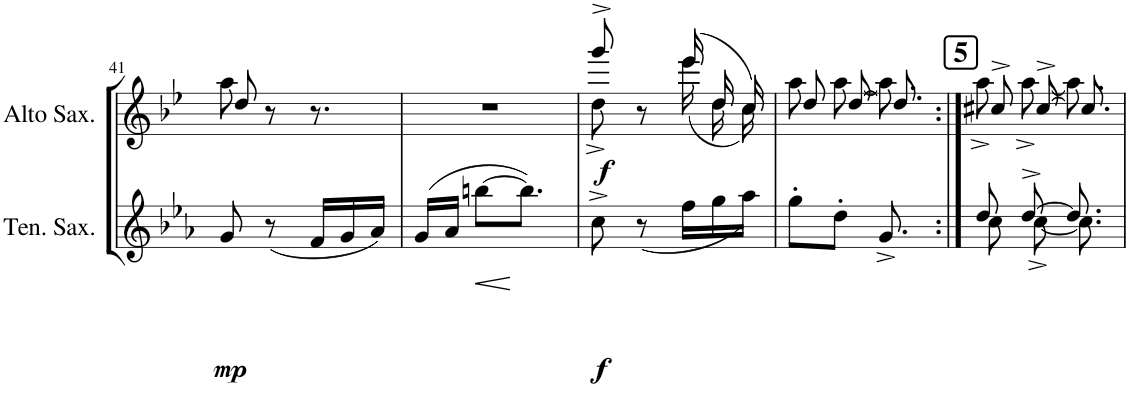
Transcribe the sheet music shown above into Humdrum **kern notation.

**kern	**dynam	**kern	**dynam
*part2	*part2	*part1	*part1
*staff2	*staff2	*staff1	*staff1
*I"Tenor Saxophone	*	*I"Alto Saxophone	*
*I'Ten. Sax.	*	*I'Alto Sax.	*
!!LO:PB:g=z
*clefG2	*	*clefG2	*
*Trd1c2	*	*Trd5c9	*
*k[b-e-a-]	*	*k[b-e-]	*
*M7/16	*	*M7/16	*
=41	=41	=41	=41
*	*	*^	*
!	!LO:DY:b	!	!	!
8g/	mp	8dd/	8aa\	.
(8r	.	8r	4ryy	.
16f/LL	.	8.r	.	.
16g/	.	.	.	.
16a-/JJ)	.	.	16ryy	.
*	*	*v	*v	*
=42	=42	=42	=42
(16g/LL	.	4..r	.
16a-/JJ	.	.	.
!	!LO:HP:b	!	!
[8bbn\L	<	.	.
8.bb\J])	[	.	.
=43	=43	=43	=43
*	*	*^	*
!	!LO:DY:b	!	!	!LO:DY:b
8cc^\	f	8ggg^/	8dd^\	f
(8r	.	8r	8ryy	.
16ff\LL	.	(16eee-/LL	(16eee-\LL	.
16gg\	.	16dd/	16dd\	.
16aa-\JJ)	.	16cc/JJ)	16cc\JJ)	.
=44	=44	=44	=44	=44
8gg'\L	.	8dd/	8aa\	.
8dd'\J	.	[8dd/	[8aa\	.
8.g^/	.	8.dd/]	8.aa\]	.
!!LO:REH:place=s1:a:B:cj:fs=14:t=5	!!
=45:|!	=45:|!	=45:|!	=45:|!	=45:|!
*^	*	*	*	*
8dd/	8cc\	.	8cc#X^/	8aa^\	.
[8dd^/	[8cc^\	.	[8cc#^/	[8aa^\	.
8.dd/]	8.cc\]	.	8.cc#/]	8.aa\]	.
*v	*v	*	*	*	*
*	*	*v	*v	*
=	=	=	=
*-	*-	*-	*-
